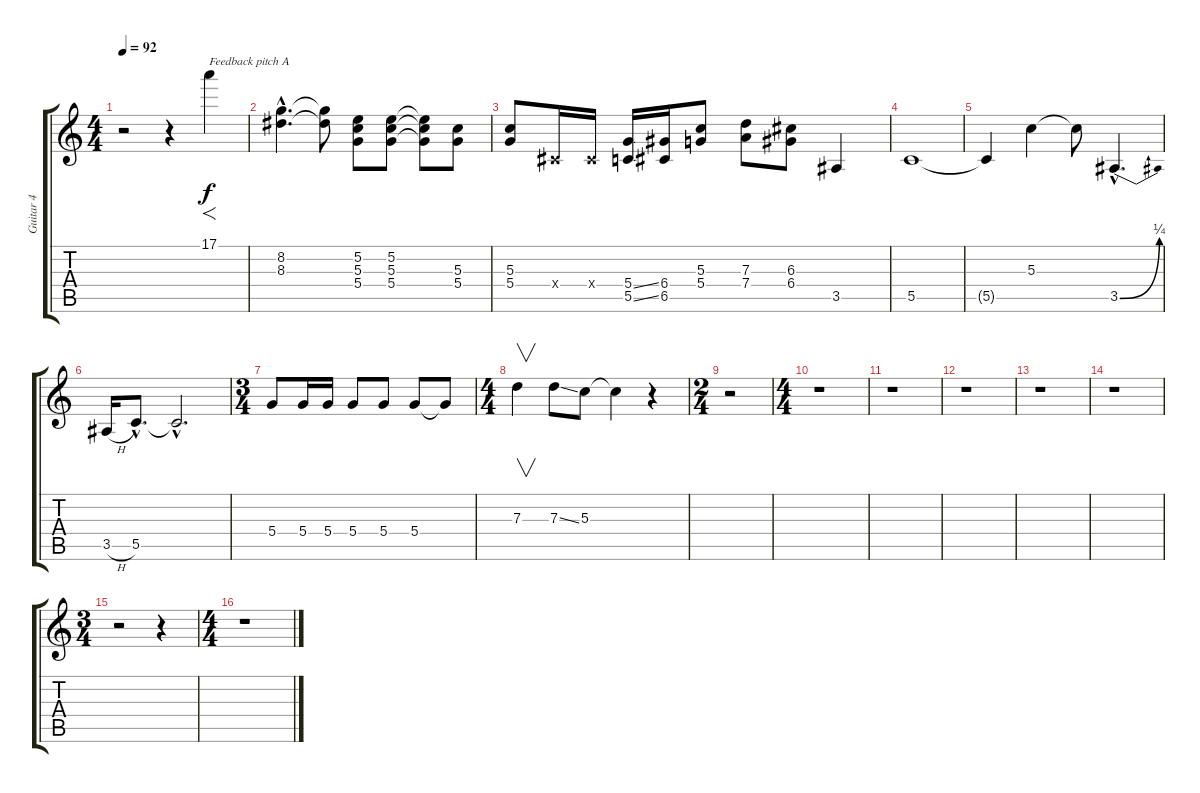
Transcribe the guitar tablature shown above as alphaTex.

\track ("Guitar 4" "Guitar 4") {instrument distortionguitar}
\staff {score tabs}
\tuning (E4 B3 G3 D3 G2 C2) {hide}
\ts (4 4)
\tempo 92
\clef g2
\ks c
r.2{dy f instrument distortionguitar} r.4 17.1.4{f txt "Feedback pitch A" volume 16 instrument guitarharmonics} |
(8.2{hac} 8.3{hac}).4{d instrument distortionguitar} (8.2{t} 8.3{t}).8 (5.2 5.3 5.4).8 (5.2 5.3 5.4).8 (5.2{t} 5.3{t} 5.4{t}).8 (5.3 5.4).8 |
(5.3 5.4).8 -1.4{x}.16 -1.4{x}.16 (5.4{ss} 5.5{ss}).16 (6.4 6.5).16 (5.3 5.4).8 (7.3 7.4).8 (6.3 6.4).8 3.5.4 |
5.5.1 |
5.5{t}.4 5.3.4 5.3{t}.8 3.5{be (bend 0 0 60 1) hac}.4{d} |
3.5{h}.16 5.5{hac}.8{d} 5.5{hac t}.2{d} |
\ts (3 4)
5.4.8 5.4.16 5.4.16 5.4.8 5.4.8 5.4.8 5.4{t}.8 |
\ts (4 4)
7.3.4{v} 7.3{ss}.8 5.3.8 5.3{t}.4 r.4 |
\ts (2 4)
r.2 |
\ts (4 4)
r.1 |
r.1 |
r.1 |
r.1 |
r.1 |
\ts (3 4)
r.2 r.4 |
\ts (4 4)
r.1
